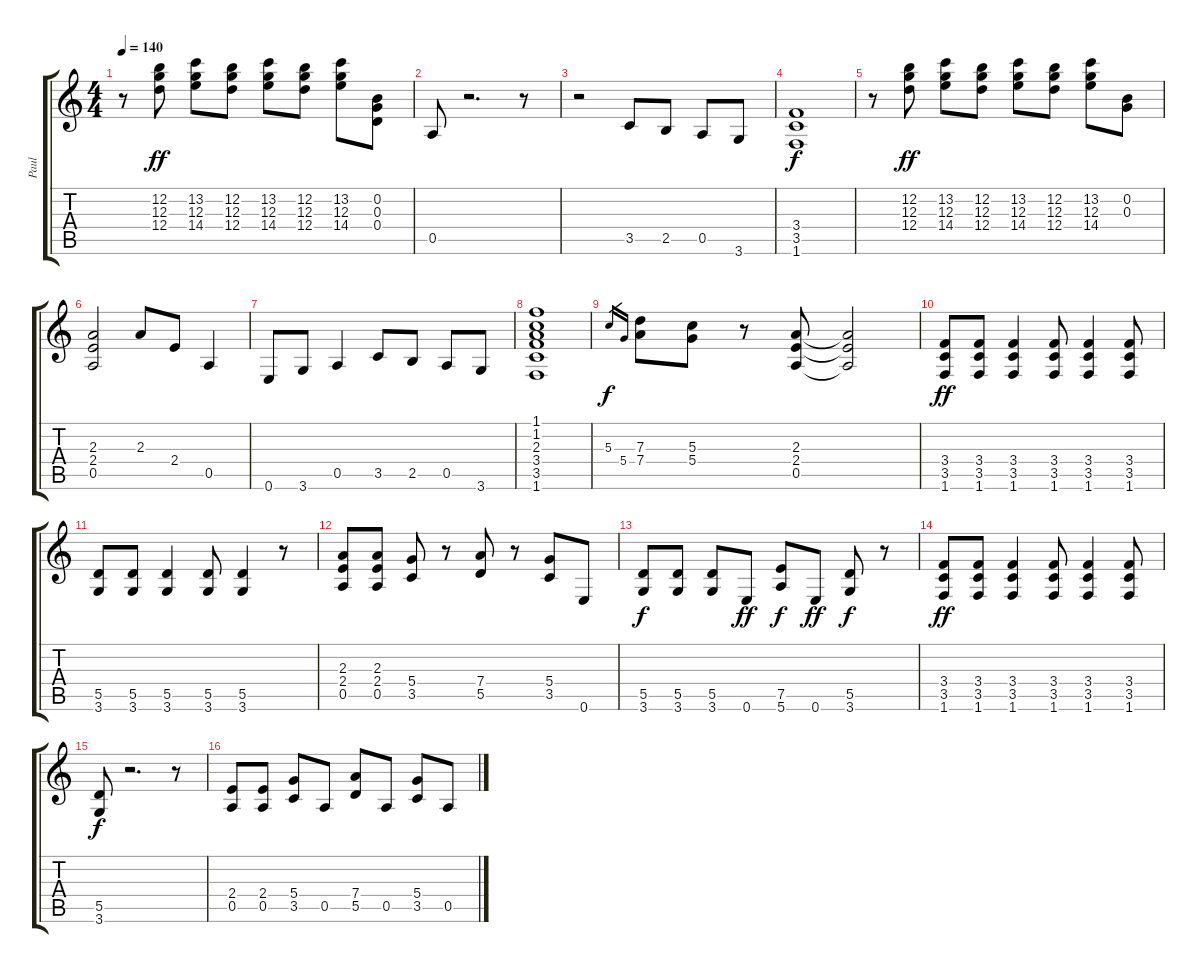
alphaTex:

\track ("Paul" "Paul") {instrument distortionguitar}
\staff {score tabs}
\tuning (E4 B3 G3 D3 A2 E2) {hide}
\ts (4 4)
\tempo 140
\clef g2
\ks c
r.8{dy ff} (12.2 12.3 12.4).8 (13.2 12.3 14.4).8 (12.2 12.3 12.4).8 (13.2 12.3 14.4).8 (12.2 12.3 12.4).8 (13.2 12.3 14.4).8 (0.2 0.3 0.4).8 |
0.5.8 r.2{d} r.8 |
r.2 3.5.8 2.5.8 0.5.8 3.6.8 |
(3.4 3.5 1.6).1{dy f} |
r.8 (12.2 12.3 12.4).8{dy ff} (13.2 12.3 14.4).8 (12.2 12.3 12.4).8 (13.2 12.3 14.4).8 (12.2 12.3 12.4).8 (13.2 12.3 14.4).8 (0.2 0.3).8 |
(2.3 2.4 0.5).2{instrument distortionguitar} 2.3.8 2.4.8 0.5.4 |
0.6.8 3.6.8 0.5.4 3.5.8 2.5.8 0.5.8 3.6.8 |
(1.1 1.2 2.3 3.4 3.5 1.6).1 |
5.3.16{gr dy f} 5.4.16{gr} (7.3 7.4).8 (5.3 5.4).8 r.8 (2.3 2.4 0.5).8 (2.3{t} 2.4{t} 0.5{t}).2 |
(3.4 3.5 1.6).8{dy ff} (3.4 3.5 1.6).8 (3.4 3.5 1.6).4 (3.4 3.5 1.6).8 (3.4 3.5 1.6).4 (3.4 3.5 1.6).8 |
(5.5 3.6).8 (5.5 3.6).8 (5.5 3.6).4 (5.5 3.6).8 (5.5 3.6).4 r.8 |
(2.3 2.4 0.5).8 (2.3 2.4 0.5).8 (5.4 3.5).8 r.8 (7.4 5.5).8 r.8 (5.4 3.5).8 0.6.8 |
(5.5 3.6).8{dy f} (5.5 3.6).8 (5.5 3.6).8 0.6.8{dy ff} (7.5 5.6).8{dy f} 0.6.8{dy ff} (5.5 3.6).8{dy f} r.8 |
(3.4 3.5 1.6).8{dy ff} (3.4 3.5 1.6).8 (3.4 3.5 1.6).4 (3.4 3.5 1.6).8 (3.4 3.5 1.6).4 (3.4 3.5 1.6).8 |
(5.5 3.6).8{dy f} r.2{d} r.8 |
(2.4 0.5).8 (2.4 0.5).8 (5.4 3.5).8 0.5.8 (7.4 5.5).8 0.5.8 (5.4 3.5).8 0.5.8
